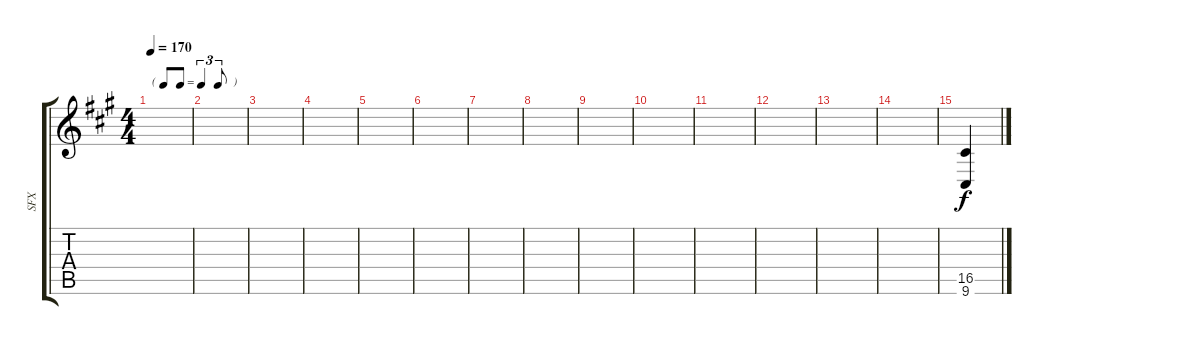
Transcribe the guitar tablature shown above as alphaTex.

\track ("SFX" "SFX") {instrument glockenspiel}
\staff {score tabs}
\tuning (E4 B3 G3 D3 A2 E2) {hide}
\ts (4 4)
\tf triplet8th
\tempo 170
\clef g2
\ks a
|
|
|
|
|
|
|
|
|
|
|
|
|
|
(16.5 9.6).4{instrument glockenspiel}
